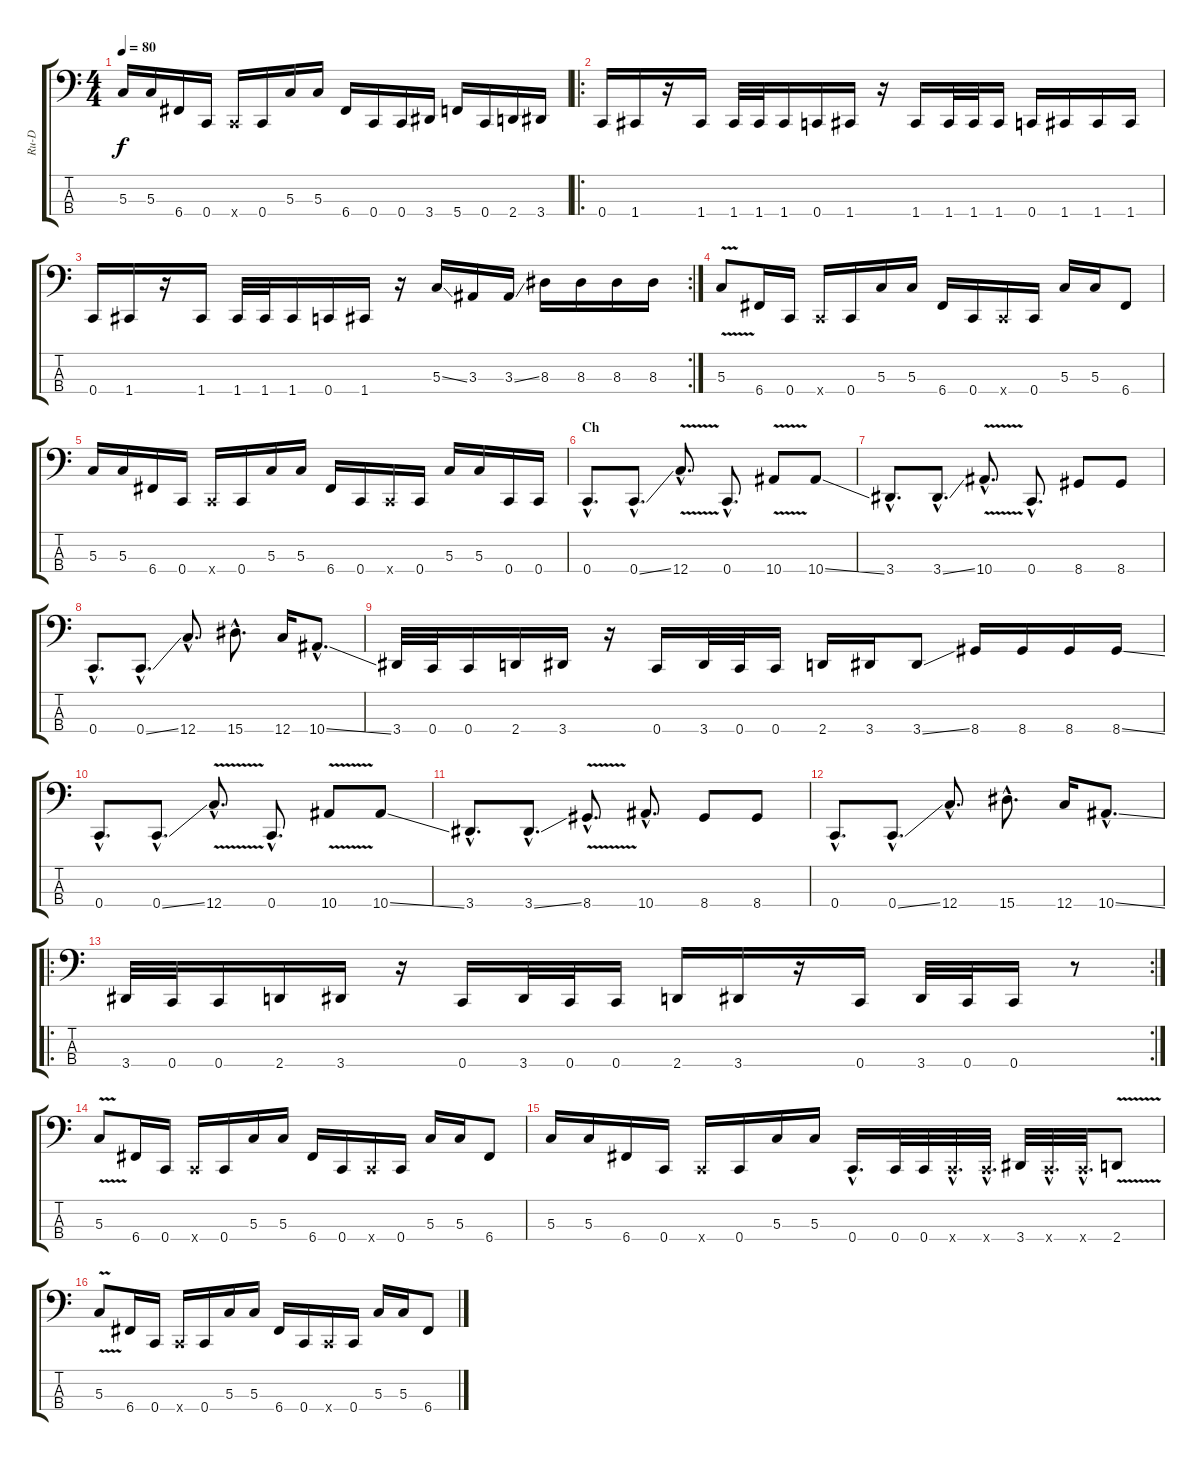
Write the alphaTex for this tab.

\track ("Ru-D" "Ru-D") {instrument electricbassfinger}
\staff {score tabs}
\tuning (F2 C2 G1 C1) {hide}
\ts (4 4)
\tempo 80
\clef f4
\ks c
5.3.16{dy f} 5.3.16 6.4.16 0.4.16 0.4{x}.16 0.4.16 5.3.16 5.3.16 6.4.16 0.4.16 0.4.16 3.4.16 5.4.16 0.4.16 2.4.16 3.4.16 |
\ro
0.4.16 1.4.16 r.16 1.4.16 1.4.32 1.4.32 1.4.16 0.4.16 1.4.16 r.16 1.4.16 1.4.32 1.4.32 1.4.16 0.4.16 1.4.16 1.4.16 1.4.16 |
\rc 2
0.4.16 1.4.16 r.16 1.4.16 1.4.32 1.4.32 1.4.16 0.4.16 1.4.16 r.16 5.3{ss}.16 3.3.16 3.3{ss}.16 8.3.16 8.3.16 8.3.16 8.3.16 |
5.3{v}.8 6.4.16 0.4.16 0.4{x}.16 0.4.16 5.3.16 5.3.16 6.4.16 0.4.16 0.4{x}.16 0.4.16 5.3.16 5.3.16 6.4.8 |
5.3.16 5.3.16 6.4.16 0.4.16 0.4{x}.16 0.4.16 5.3.16 5.3.16 6.4.16 0.4.16 0.4{x}.16 0.4.16 5.3.16 5.3.16 0.4.16 0.4.16 |
\section ("" "Ch")
0.4{hac}.8{d} 0.4{ss hac}.8{d} 12.4{v hac}.8{d} 0.4{hac}.8{d} 10.4{v}.8 10.4{ss}.8 |
3.4{hac}.8{d} 3.4{ss hac}.8{d} 10.4{v hac}.8{d} 0.4{hac}.8{d} 8.4.8 8.4.8 |
0.4{hac}.8{d} 0.4{ss hac}.8{d} 12.4{hac}.8{d} 15.4{hac}.8{d} 12.4.16 10.4{ss hac}.8{d} |
3.4.32 0.4.32 0.4.16 2.4.16 3.4.16 r.16 0.4.16 3.4.32 0.4.32 0.4.16 2.4.16 3.4.16 3.4{ss}.8 8.4.16 8.4.16 8.4.16 8.4{ss}.16 |
0.4{hac}.8{d} 0.4{ss hac}.8{d} 12.4{v hac}.8{d} 0.4{hac}.8{d} 10.4{v}.8 10.4{ss}.8 |
3.4{hac}.8{d} 3.4{ss hac}.8{d} 8.4{v hac}.8{d} 10.4{hac}.8{d} 8.4.8 8.4.8 |
0.4{hac}.8{d} 0.4{ss hac}.8{d} 12.4{hac}.8{d} 15.4{hac}.8{d} 12.4.16 10.4{ss hac}.8{d} |
\ro
\rc 2
3.4.32 0.4.32 0.4.16 2.4.16 3.4.16 r.16 0.4.16 3.4.32 0.4.32 0.4.16 2.4.16 3.4.16 r.16 0.4.16 3.4.32 0.4.32 0.4.16 r.8 |
5.3{v}.8 6.4.16 0.4.16 0.4{x}.16 0.4.16 5.3.16 5.3.16 6.4.16 0.4.16 0.4{x}.16 0.4.16 5.3.16 5.3.16 6.4.8 |
5.3.16 5.3.16 6.4.16 0.4.16 0.4{x}.16 0.4.16 5.3.16 5.3.16 0.4{hac}.16{d instrument slapbass1} 0.4.32 0.4.32 0.4{hac x}.32{d} 0.4{hac x}.32{d} 3.4.32 0.4{hac x}.32{d} 0.4{hac x}.32{d} 2.4{v}.8 |
5.3{v}.8{instrument electricbassfinger} 6.4.16 0.4.16 0.4{x}.16 0.4.16 5.3.16 5.3.16 6.4.16 0.4.16 0.4{x}.16 0.4.16 5.3.16 5.3.16 6.4.8
